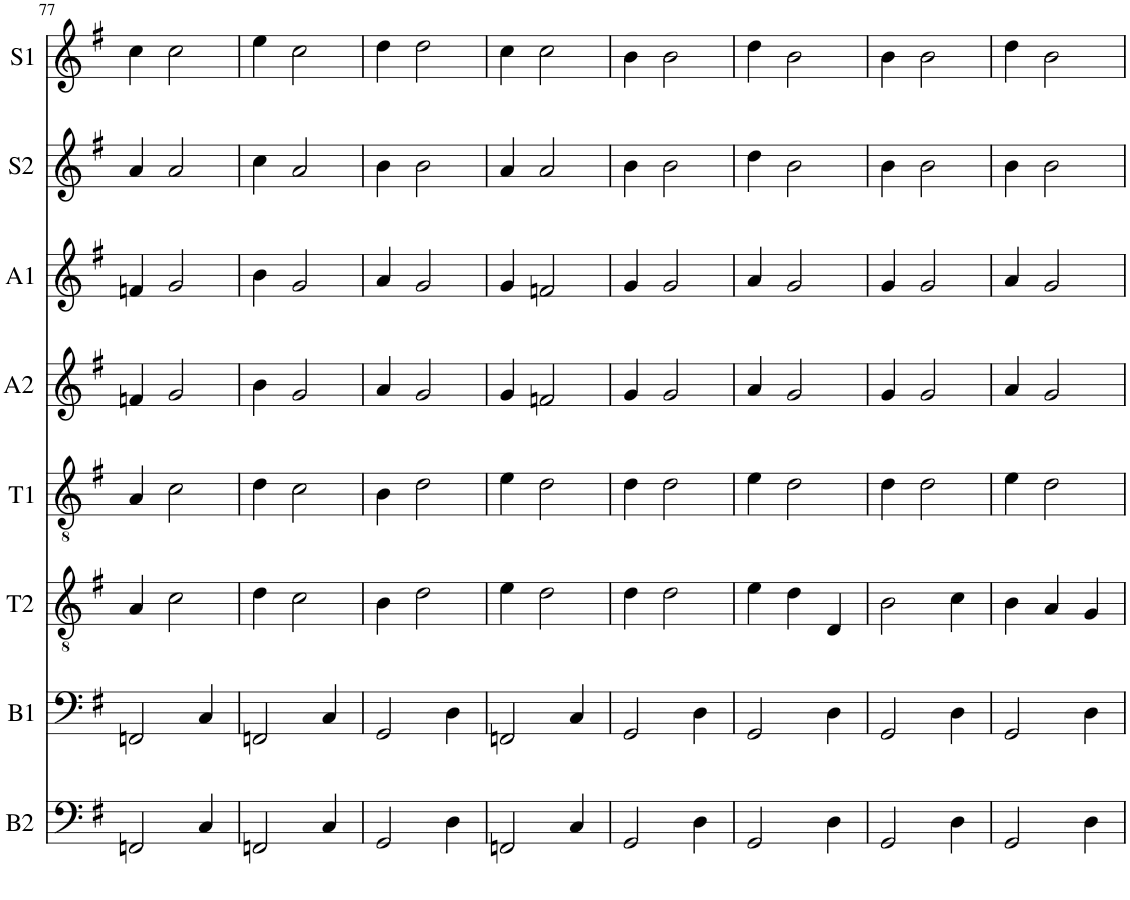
**kern	**kern	**kern	**kern	**kern	**kern	**kern	**kern
*part8	*part7	*part6	*part5	*part4	*part3	*part2	*part1
*staff8	*staff7	*staff6	*staff5	*staff4	*staff3	*staff2	*staff1
*I"Bass 2	*I"Bass 1	*I"Tenor 2	*I"Tenor 1	*I"Alto 2	*I"Alto 1	*I"Sop.2	*I"Sop 1
*I'B2	*I'B1	*I'T2	*I'T1	*I'A2	*I'A1	*I'S2	*I'S1
!!LO:PB:g=z
*clefF4	*clefF4	*clefGv2	*clefGv2	*clefG2	*clefG2	*clefG2	*clefG2
*k[f#]	*k[f#]	*k[f#]	*k[f#]	*k[f#]	*k[f#]	*k[f#]	*k[f#]
*M3/4	*M3/4	*M3/4	*M3/4	*M3/4	*M3/4	*M3/4	*M3/4
=77	=77	=77	=77	=77	=77	=77	=77
2FFn/	2FFn/	4A/	4A/	4fn/	4fn/	4a/	4cc\
.	.	2c\	2c\	2g/	2g/	2a/	2cc\
4C/	4C/	.	.	.	.	.	.
=78	=78	=78	=78	=78	=78	=78	=78
2FFn/	2FFn/	4d\	4d\	4b\	4b\	4cc\	4ee\
.	.	2c\	2c\	2g/	2g/	2a/	2cc\
4C/	4C/	.	.	.	.	.	.
=79	=79	=79	=79	=79	=79	=79	=79
2GG/	2GG/	4B\	4B\	4a/	4a/	4b\	4dd\
.	.	2d\	2d\	2g/	2g/	2b\	2dd\
4D\	4D\	.	.	.	.	.	.
=80	=80	=80	=80	=80	=80	=80	=80
2FFn/	2FFn/	4e\	4e\	4g/	4g/	4a/	4cc\
.	.	2d\	2d\	2fn/	2fn/	2a/	2cc\
4C/	4C/	.	.	.	.	.	.
=81	=81	=81	=81	=81	=81	=81	=81
2GG/	2GG/	4d\	4d\	4g/	4g/	4b\	4b\
.	.	2d\	2d\	2g/	2g/	2b\	2b\
4D\	4D\	.	.	.	.	.	.
=82	=82	=82	=82	=82	=82	=82	=82
2GG/	2GG/	4e\	4e\	4a/	4a/	4dd\	4dd\
.	.	4d\	2d\	2g/	2g/	2b\	2b\
4D\	4D\	4D/	.	.	.	.	.
=83	=83	=83	=83	=83	=83	=83	=83
2GG/	2GG/	2B\	4d\	4g/	4g/	4b\	4b\
.	.	.	2d\	2g/	2g/	2b\	2b\
4D\	4D\	4c\	.	.	.	.	.
=84	=84	=84	=84	=84	=84	=84	=84
2GG/	2GG/	4B\	4e\	4a/	4a/	4b\	4dd\
.	.	4A/	2d\	2g/	2g/	2b\	2b\
4D\	4D\	4G/	.	.	.	.	.
=	=	=	=	=	=	=	=
*-	*-	*-	*-	*-	*-	*-	*-
